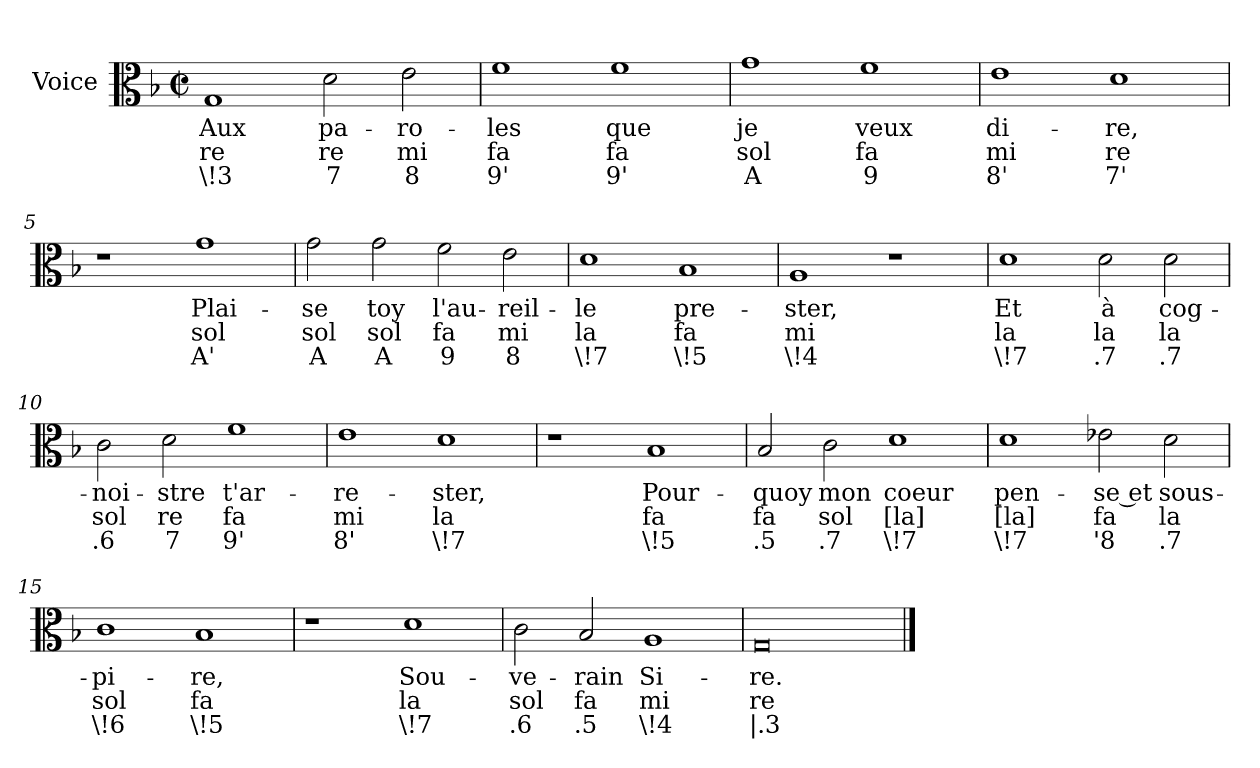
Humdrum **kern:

**kern	**text	**text	**text
*part1	*part1	*part1	*part1
*staff1	*staff1	*staff1	*staff1
*I"Voice	*	*	*
*I'Vo.	*	*	*
*clefC3	*	*	*
*k[b-]	*	*	*
*M4/2	*	*	*
*met(c|)	*	*	*
=1	=1	=1	=1
1G	Aux	re	\!3
2d\	pa-	re	7
2e\	-ro-	mi	8
=2	=2	=2	=2
1f	-les	fa	9'
1f	que	fa	9'
=3	=3	=3	=3
1g	je	sol	A
1f	veux	fa	9
=4	=4	=4	=4
1e	di-	mi	8'
1d	-re,	re	7'
=5	=5	=5	=5
1r	.	.	.
1g	Plai-	sol	A'
=6	=6	=6	=6
2g\	-se	sol	A
2g\	toy	sol	A
2f\	l'au-	fa	9
2e\	-reil-	mi	8
=7	=7	=7	=7
1d	-le	la	\!7
1B-	pre-	fa	\!5
=8	=8	=8	=8
1A	-ster,	mi	\!4
1r	.	.	.
=9	=9	=9	=9
1d	Et	la	\!7
2d\	à	la	.7
2d\	cog-	la	.7
=10	=10	=10	=10
2c\	-noi-	sol	.6
2d\	-stre	re	7
1f	t'ar-	fa	9'
=11	=11	=11	=11
1e	-re-	mi	8'
1d	-ster,	la	\!7
=12	=12	=12	=12
1r	.	.	.
1B-	Pour-	fa	\!5
=13	=13	=13	=13
2B-/	-quoy	fa	.5
2c\	mon	sol	.7
1d	coeur	[la]	\!7
=14	=14	=14	=14
1d	pen-	[la]	\!7
2e-X\	-se et	fa	'8
2d\	sous-	la	.7
=15	=15	=15	=15
1c	-pi-	sol	\!6
1B-	-re,	fa	\!5
=16	=16	=16	=16
1r	.	.	.
1d	Sou-	la	\!7
=17	=17	=17	=17
2c\	-ve-	sol	.6
2B-/	-rain	fa	.5
1A	Si-	mi	\!4
=18	=18	=18	=18
0G	-re.	re	|.3
==	==	==	==
*-	*-	*-	*-
